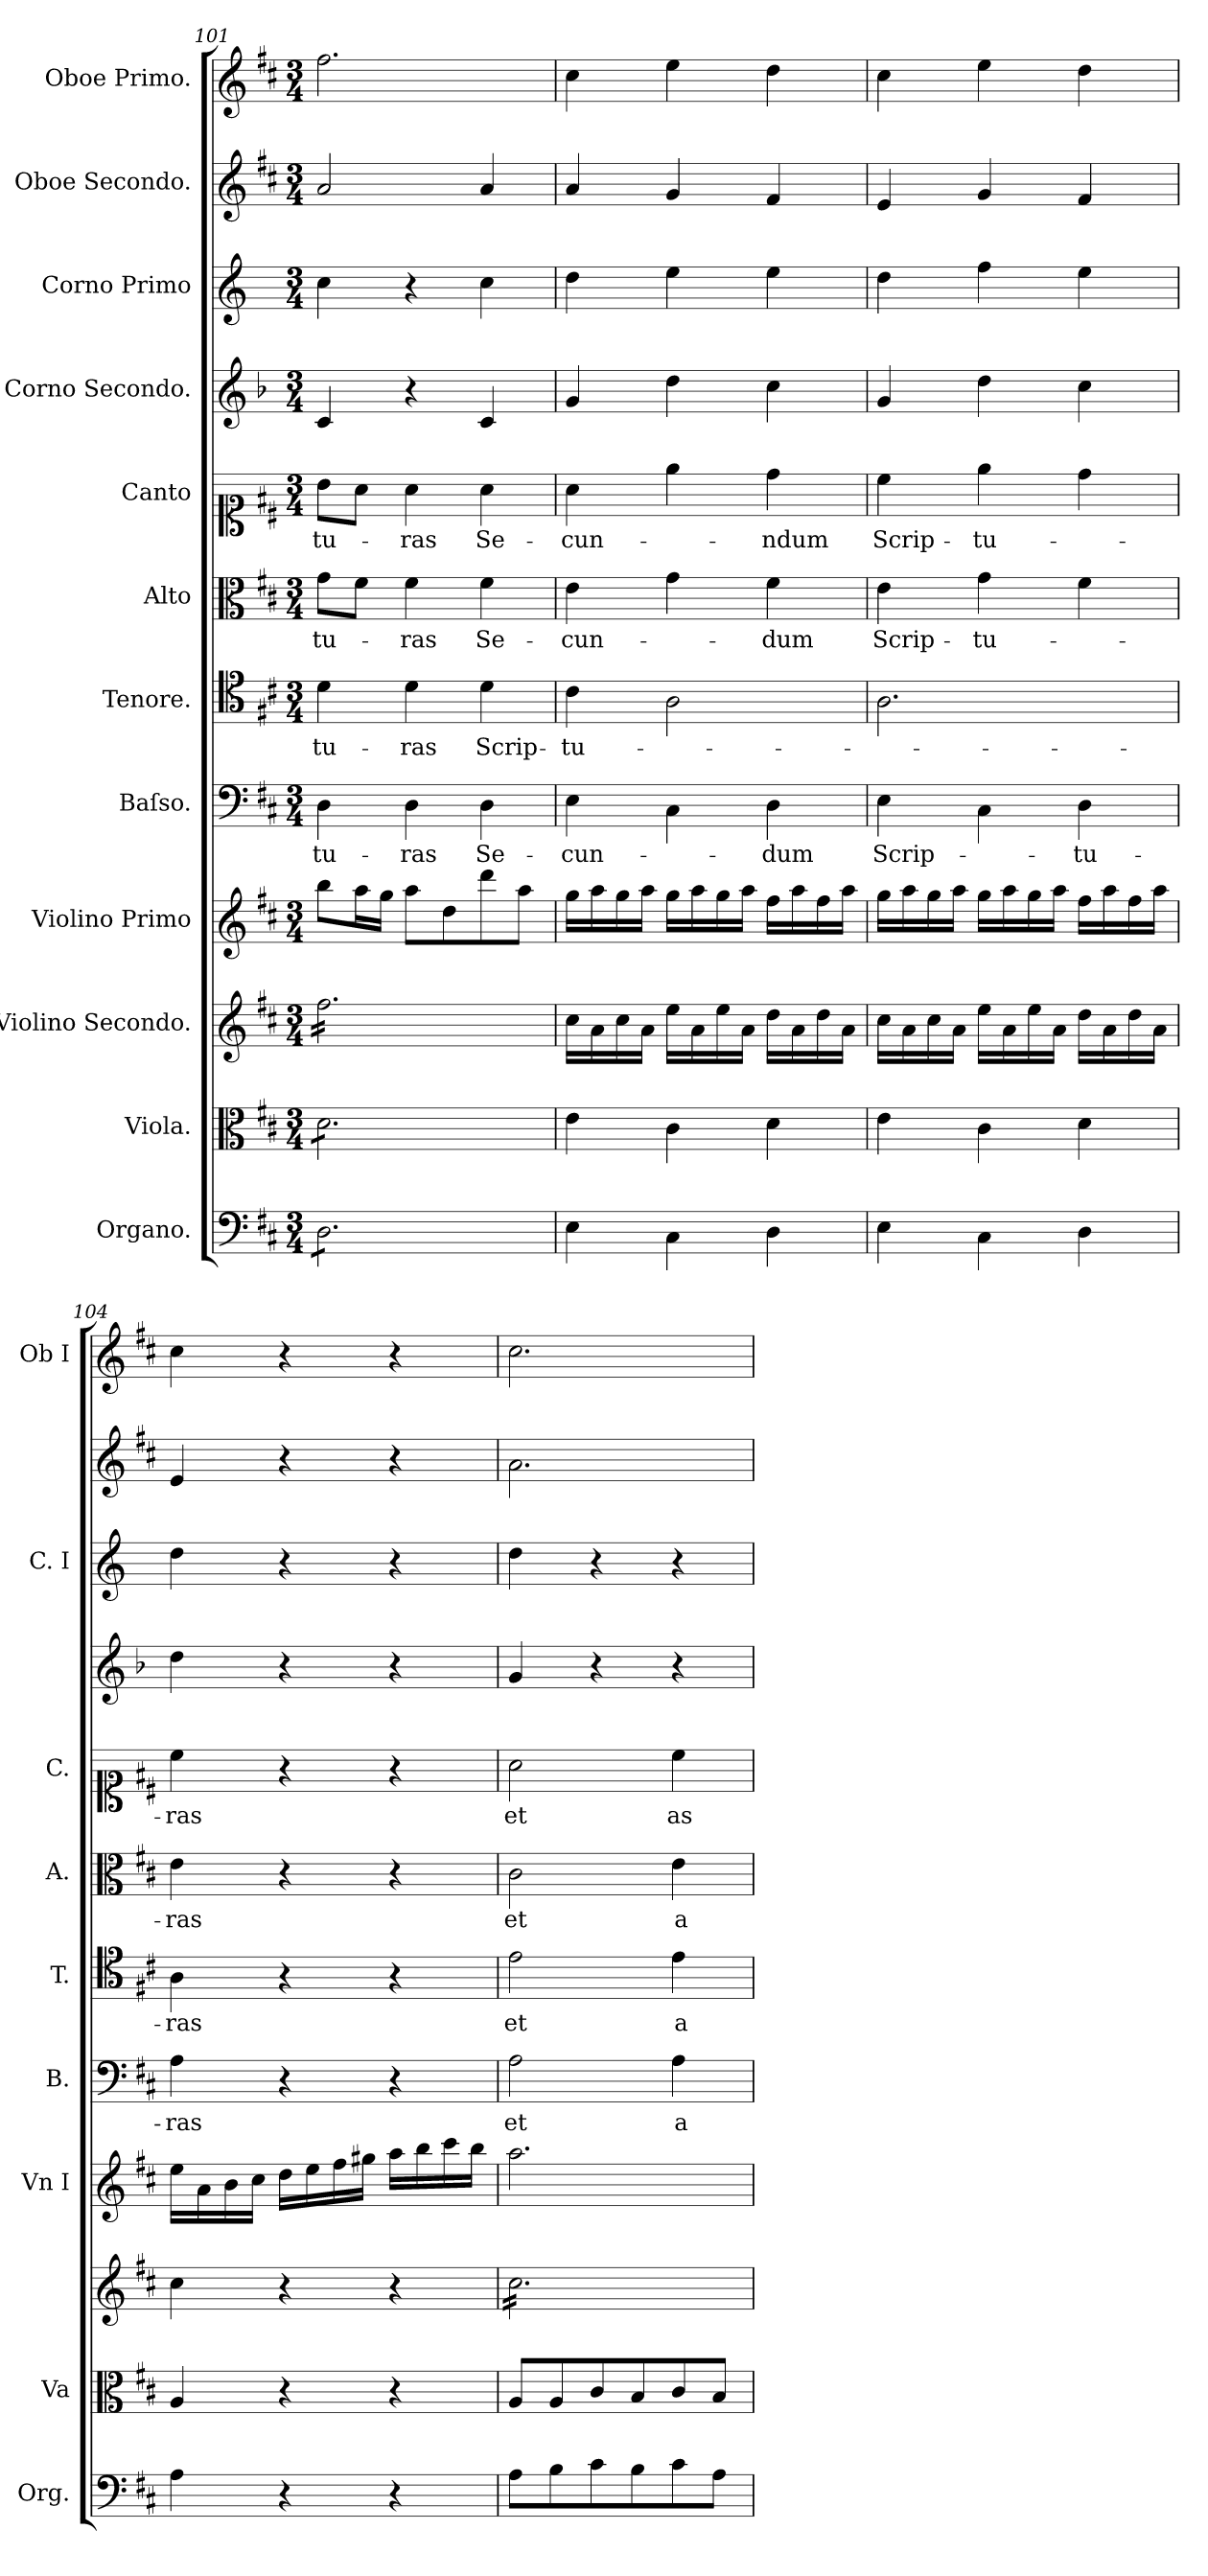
**kern	**kern	**kern	**kern	**kern	**text	**kern	**text	**kern	**text	**kern	**text	**kern	**kern	**kern	**kern
*part12	*part11	*part10	*part9	*part8	*part8	*part7	*part7	*part6	*part6	*part5	*part5	*part4	*part3	*part2	*part1
*staff12	*staff11	*staff10	*staff9	*staff8	*staff8	*staff7	*staff7	*staff6	*staff6	*staff5	*staff5	*staff4	*staff3	*staff2	*staff1
*I"Organo.	*I"Viola.	*I"Violino Secondo.	*I"Violino Primo	*I"Baſso.	*	*I"Tenore.	*	*I"Alto	*	*I"Canto	*	*I"Corno Secondo.	*I"Corno Primo	*I"Oboe Secondo.	*I"Oboe Primo.
*I'Org.	*I'Va	*	*I'Vn I	*I'B.	*	*I'T.	*	*I'A.	*	*I'C.	*	*	*I'C. I	*	*I'Ob I
*clefF4	*clefC3	*clefG2	*clefG2	*clefF4	*	*clefC4	*	*clefC3	*	*clefC1	*	*clefG2	*clefG2	*clefG2	*clefG2
*k[f#c#]	*k[f#c#]	*k[f#c#]	*k[f#c#]	*k[f#c#]	*	*k[f#c#]	*	*k[f#c#]	*	*k[f#c#]	*	*k[b-]	*k[]	*k[f#c#]	*k[f#c#]
*M3/4	*M3/4	*M3/4	*M3/4	*M3/4	*	*M3/4	*	*M3/4	*	*M3/4	*	*M3/4	*M3/4	*M3/4	*M3/4
=101	=101	=101	=101	=101	=101	=101	=101	=101	=101	=101	=101	=101	=101	=101	=101
*tremolo	*	*	*	*	*	*	*	*	*	*	*	*	*	*	*
*	*tremolo	*	*	*	*	*	*	*	*	*	*	*	*	*	*
*	*	*tremolo	*	*	*	*	*	*	*	*	*	*	*	*	*
8D\L	8d\L	16ff#\LL	8bb\L	4D\	-tu-	4d\	-tu-	8g\L	-tu-	8b\L	-tu-	4c/	4cc\	2a/	2.ff#\
.	.	16ff#\	.	.	.	.	.	.	.	.	.	.	.	.	.
8D\	8d\	16ff#\	16aa\L	.	.	.	.	8f#\J	.	8a\J	.	.	.	.	.
.	.	16ff#\	16gg\JJ	.	.	.	.	.	.	.	.	.	.	.	.
8D\	8d\	16ff#\	8aa\L	4D\	-ras	4d\	-ras	4f#\	-ras	4a\	-ras	4r	4r	.	.
.	.	16ff#\	.	.	.	.	.	.	.	.	.	.	.	.	.
8D\	8d\	16ff#\	8dd\	.	.	.	.	.	.	.	.	.	.	.	.
.	.	16ff#\	.	.	.	.	.	.	.	.	.	.	.	.	.
!	!	!	!	!	!	!	!	!	!LO:LY:i	!	!	!	!	!	!
8D\	8d\	16ff#\	8ddd\	4D\	Se-	4d\	Scrip-	4f#\	Se-	4a\	Se-	4c/	4cc\	4a/	.
.	.	16ff#\	.	.	.	.	.	.	.	.	.	.	.	.	.
8D\J	8d\J	16ff#\	8aa\J	.	.	.	.	.	.	.	.	.	.	.	.
*	*Xtremolo	*	*	*	*	*	*	*	*	*	*	*	*	*	*
*Xtremolo	*	*	*	*	*	*	*	*	*	*	*	*	*	*	*
.	.	16ff#\JJ	.	.	.	.	.	.	.	.	.	.	.	.	.
*	*	*Xtremolo	*	*	*	*	*	*	*	*	*	*	*	*	*
=102	=102	=102	=102	=102	=102	=102	=102	=102	=102	=102	=102	=102	=102	=102	=102
!	!	!	!	!	!	!	!	!	!LO:LY:i	!	!	!	!	!	!
4E\	4e\	16cc#\LL	16gg\LL	4E\	-cun-	4c#\	-tu-	4e\	-cun-	4a\	-cun-	4g/	4dd\	4a/	4cc#\
.	.	16a\	16aa\	.	.	.	.	.	.	.	.	.	.	.	.
.	.	16cc#\	16gg\	.	.	.	.	.	.	.	.	.	.	.	.
.	.	16a\JJ	16aa\JJ	.	.	.	.	.	.	.	.	.	.	.	.
4C#\	4c#\	16ee\LL	16gg\LL	4C#\	.	2A\	.	4g\	.	4ee\	.	4dd\	4ee\	4g/	4ee\
.	.	16a\	16aa\	.	.	.	.	.	.	.	.	.	.	.	.
.	.	16ee\	16gg\	.	.	.	.	.	.	.	.	.	.	.	.
.	.	16a\JJ	16aa\JJ	.	.	.	.	.	.	.	.	.	.	.	.
!	!	!	!	!	!	!	!	!	!LO:LY:i	!	!	!	!	!	!
4D\	4d\	16dd\LL	16ff#\LL	4D\	-dum	.	.	4f#\	-dum	4dd\	-ndum	4cc\	4ee\	4f#/	4dd\
.	.	16a\	16aa\	.	.	.	.	.	.	.	.	.	.	.	.
.	.	16dd\	16ff#\	.	.	.	.	.	.	.	.	.	.	.	.
.	.	16a\JJ	16aa\JJ	.	.	.	.	.	.	.	.	.	.	.	.
=103	=103	=103	=103	=103	=103	=103	=103	=103	=103	=103	=103	=103	=103	=103	=103
!	!	!	!	!	!	!	!	!	!LO:LY:i	!	!	!	!	!	!
4E\	4e\	16cc#\LL	16gg\LL	4E\	Scrip-	2.A\	.	4e\	Scrip-	4cc#\	Scrip-	4g/	4dd\	4e/	4cc#\
.	.	16a\	16aa\	.	.	.	.	.	.	.	.	.	.	.	.
.	.	16cc#\	16gg\	.	.	.	.	.	.	.	.	.	.	.	.
.	.	16a\JJ	16aa\JJ	.	.	.	.	.	.	.	.	.	.	.	.
!	!	!	!	!	!	!	!	!	!LO:LY:i	!	!	!	!	!	!
4C#\	4c#\	16ee\LL	16gg\LL	4C#\	.	.	.	4g\	-tu-	4ee\	-tu-	4dd\	4ff\	4g/	4ee\
.	.	16a\	16aa\	.	.	.	.	.	.	.	.	.	.	.	.
.	.	16ee\	16gg\	.	.	.	.	.	.	.	.	.	.	.	.
.	.	16a\JJ	16aa\JJ	.	.	.	.	.	.	.	.	.	.	.	.
4D\	4d\	16dd\LL	16ff#\LL	4D\	-tu-	.	.	4f#\	.	4dd\	.	4cc\	4ee\	4f#/	4dd\
.	.	16a\	16aa\	.	.	.	.	.	.	.	.	.	.	.	.
.	.	16dd\	16ff#\	.	.	.	.	.	.	.	.	.	.	.	.
.	.	16a\JJ	16aa\JJ	.	.	.	.	.	.	.	.	.	.	.	.
=104	=104	=104	=104	=104	=104	=104	=104	=104	=104	=104	=104	=104	=104	=104	=104
!	!	!	!	!	!	!	!	!	!LO:LY:i	!	!	!	!	!	!
4A\	4A/	4cc#\	16ee\LL	4A\	-ras	4A\	-ras	4e\	-ras	4cc#\	-ras	4dd\	4dd\	4e/	4cc#\
.	.	.	16a\	.	.	.	.	.	.	.	.	.	.	.	.
.	.	.	16b\	.	.	.	.	.	.	.	.	.	.	.	.
.	.	.	16cc#\JJ	.	.	.	.	.	.	.	.	.	.	.	.
4r	4r	4r	16dd\LL	4r	.	4r	.	4r	.	4r	.	4r	4r	4r	4r
.	.	.	16ee\	.	.	.	.	.	.	.	.	.	.	.	.
.	.	.	16ff#\	.	.	.	.	.	.	.	.	.	.	.	.
.	.	.	16gg#X\JJ	.	.	.	.	.	.	.	.	.	.	.	.
4r	4r	4r	16aa\LL	4r	.	4r	.	4r	.	4r	.	4r	4r	4r	4r
.	.	.	16bb\	.	.	.	.	.	.	.	.	.	.	.	.
.	.	.	16ccc#\	.	.	.	.	.	.	.	.	.	.	.	.
.	.	.	16bb\JJ	.	.	.	.	.	.	.	.	.	.	.	.
=105	=105	=105	=105	=105	=105	=105	=105	=105	=105	=105	=105	=105	=105	=105	=105
*	*	*tremolo	*	*	*	*	*	*	*	*	*	*	*	*	*
8A\L	8A/L	16cc#\LL	2.aa\	2A\	et	2e\	et	2c#\	et	2a\	et	4g/	4dd\	2.a\	2.cc#\
.	.	16cc#\	.	.	.	.	.	.	.	.	.	.	.	.	.
8B\	8A/	16cc#\	.	.	.	.	.	.	.	.	.	.	.	.	.
.	.	16cc#\	.	.	.	.	.	.	.	.	.	.	.	.	.
8c#\	8c#/	16cc#\	.	.	.	.	.	.	.	.	.	4r	4r	.	.
.	.	16cc#\	.	.	.	.	.	.	.	.	.	.	.	.	.
8B\	8B/	16cc#\	.	.	.	.	.	.	.	.	.	.	.	.	.
.	.	16cc#\	.	.	.	.	.	.	.	.	.	.	.	.	.
8c#\	8c#/	16cc#\	.	4A\	a-	4e\	a-	4e\	a-	4cc#\	as-	4r	4r	.	.
.	.	16cc#\	.	.	.	.	.	.	.	.	.	.	.	.	.
8A\J	8B/J	16cc#\	.	.	.	.	.	.	.	.	.	.	.	.	.
.	.	16cc#\JJ	.	.	.	.	.	.	.	.	.	.	.	.	.
*	*	*Xtremolo	*	*	*	*	*	*	*	*	*	*	*	*	*
=	=	=	=	=	=	=	=	=	=	=	=	=	=	=	=
*-	*-	*-	*-	*-	*-	*-	*-	*-	*-	*-	*-	*-	*-	*-	*-
